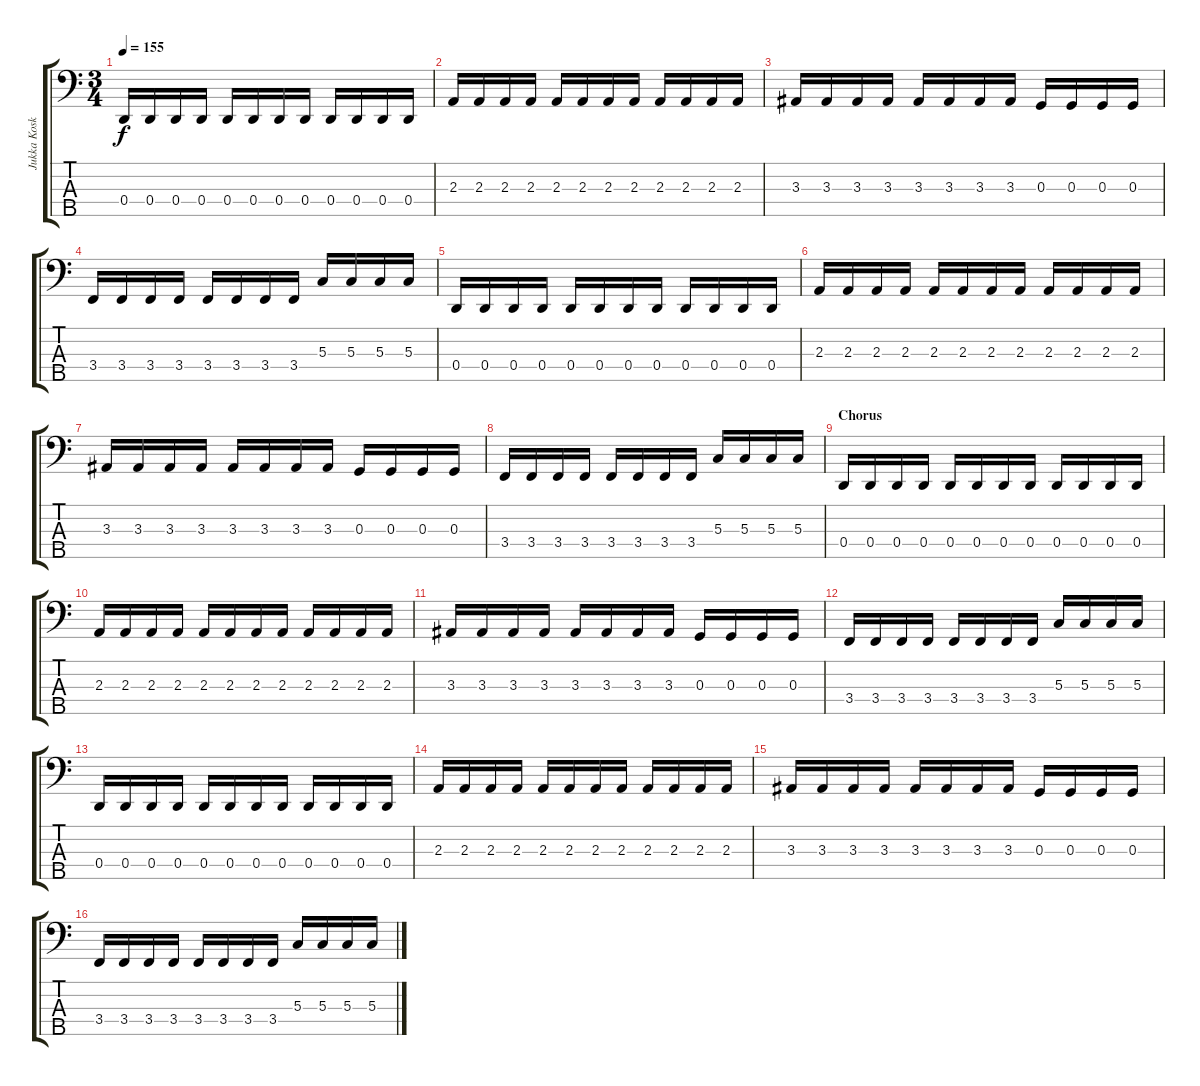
\track ("Jukka Koskinen" "Jukka Kosk") {instrument electricbasspick}
\staff {score tabs}
\tuning (F2 C2 G1 D1 A0) {hide}
\ts (3 4)
\tempo 155
\clef f4
\ks c
0.4.16{dy f} 0.4.16 0.4.16 0.4.16 0.4.16 0.4.16 0.4.16 0.4.16 0.4.16 0.4.16 0.4.16 0.4.16 |
2.3.16 2.3.16 2.3.16 2.3.16 2.3.16 2.3.16 2.3.16 2.3.16 2.3.16 2.3.16 2.3.16 2.3.16 |
3.3.16 3.3.16 3.3.16 3.3.16 3.3.16 3.3.16 3.3.16 3.3.16 0.3.16 0.3.16 0.3.16 0.3.16 |
3.4.16 3.4.16 3.4.16 3.4.16 3.4.16 3.4.16 3.4.16 3.4.16 5.3.16 5.3.16 5.3.16 5.3.16 |
0.4.16 0.4.16 0.4.16 0.4.16 0.4.16 0.4.16 0.4.16 0.4.16 0.4.16 0.4.16 0.4.16 0.4.16 |
2.3.16 2.3.16 2.3.16 2.3.16 2.3.16 2.3.16 2.3.16 2.3.16 2.3.16 2.3.16 2.3.16 2.3.16 |
3.3.16 3.3.16 3.3.16 3.3.16 3.3.16 3.3.16 3.3.16 3.3.16 0.3.16 0.3.16 0.3.16 0.3.16 |
3.4.16 3.4.16 3.4.16 3.4.16 3.4.16 3.4.16 3.4.16 3.4.16 5.3.16 5.3.16 5.3.16 5.3.16 |
\section ("" "Chorus")
0.4.16 0.4.16 0.4.16 0.4.16 0.4.16 0.4.16 0.4.16 0.4.16 0.4.16 0.4.16 0.4.16 0.4.16 |
2.3.16 2.3.16 2.3.16 2.3.16 2.3.16 2.3.16 2.3.16 2.3.16 2.3.16 2.3.16 2.3.16 2.3.16 |
3.3.16 3.3.16 3.3.16 3.3.16 3.3.16 3.3.16 3.3.16 3.3.16 0.3.16 0.3.16 0.3.16 0.3.16 |
3.4.16 3.4.16 3.4.16 3.4.16 3.4.16 3.4.16 3.4.16 3.4.16 5.3.16 5.3.16 5.3.16 5.3.16 |
0.4.16 0.4.16 0.4.16 0.4.16 0.4.16 0.4.16 0.4.16 0.4.16 0.4.16 0.4.16 0.4.16 0.4.16 |
2.3.16 2.3.16 2.3.16 2.3.16 2.3.16 2.3.16 2.3.16 2.3.16 2.3.16 2.3.16 2.3.16 2.3.16 |
3.3.16 3.3.16 3.3.16 3.3.16 3.3.16 3.3.16 3.3.16 3.3.16 0.3.16 0.3.16 0.3.16 0.3.16 |
3.4.16 3.4.16 3.4.16 3.4.16 3.4.16 3.4.16 3.4.16 3.4.16 5.3.16 5.3.16 5.3.16 5.3.16
